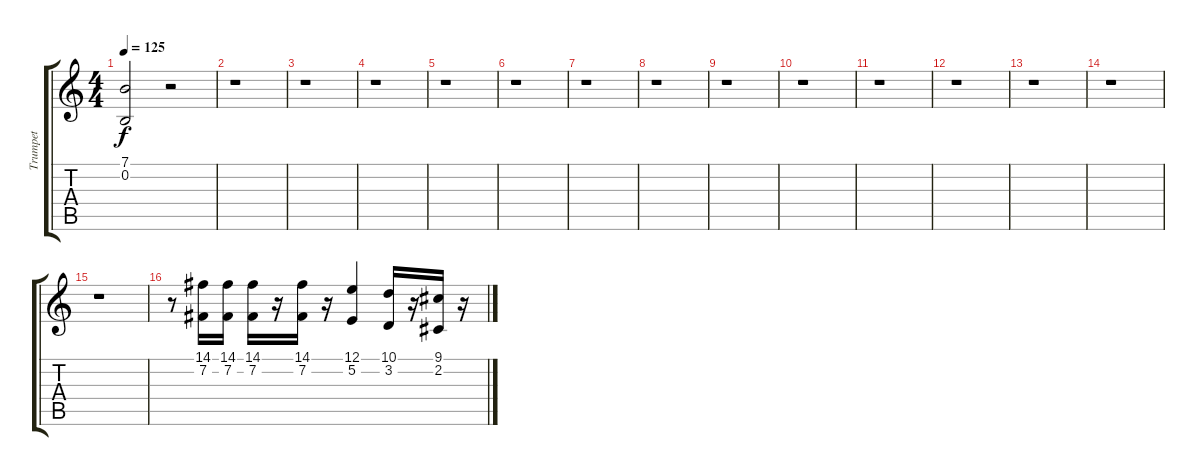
\track ("Trumpet" "Trumpet") {instrument trumpet}
\staff {score tabs}
\tuning (E4 B3 G3 D3 A2 E2) {hide}
\ts (4 4)
\tempo 125
\clef g2
\ks c
(7.1 0.2).2{dy f} r.2 |
r.1 |
r.1 |
r.1 |
r.1 |
r.1 |
r.1 |
r.1 |
r.1 |
r.1 |
r.1 |
r.1 |
r.1 |
r.1 |
r.1 |
r.8 (14.1 7.2).16 (14.1 7.2).16 (14.1 7.2).16 r.16 (14.1 7.2).16 r.16 (12.1 5.2).4 (10.1 3.2).16 r.16 (9.1 2.2).16 r.16
